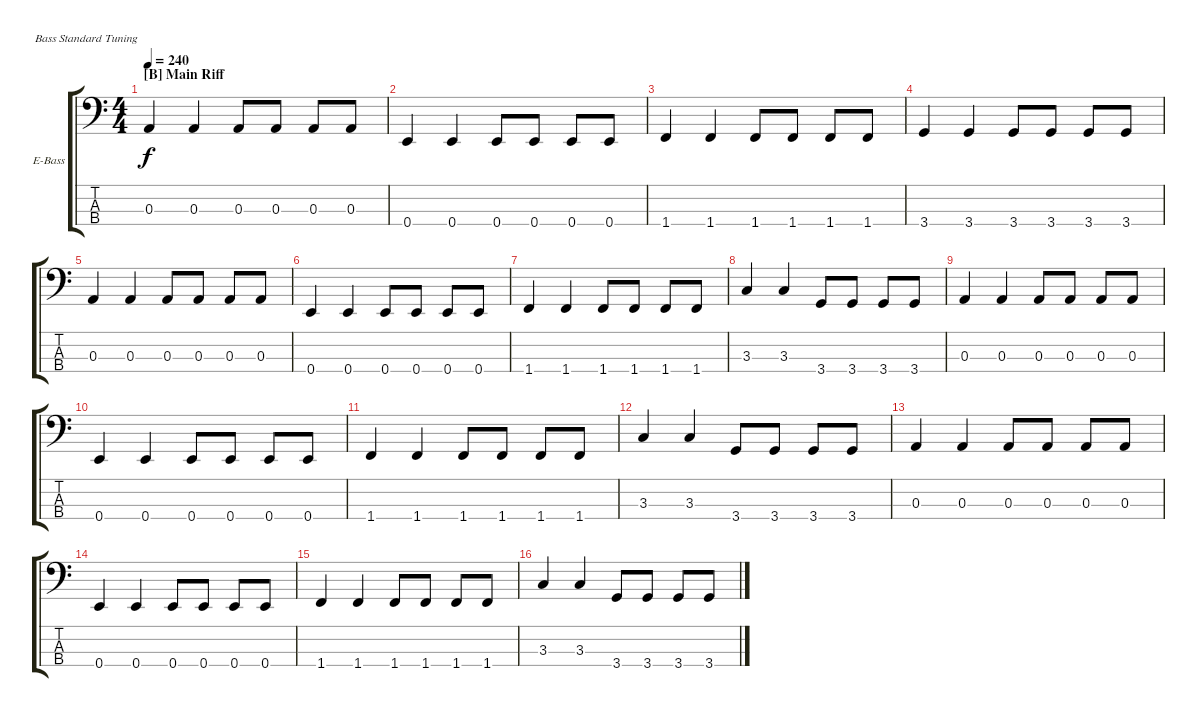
\defaultSystemsLayout 4
\bracketExtendMode groupsimilarinstruments
\firstSystemTrackNameOrientation horizontal
\otherSystemsTrackNameOrientation horizontal
\track ("Electric Bass" "E-Bass") {instrument electricbassfinger}
\staff {score tabs}
\tuning (G2 D2 A1 E1)
\ts (4 4)
\section ("B" "Main Riff")
\tempo 240
\clef f4
\scale
0.333333
\ks c
0.3.4{dy f} 0.3.4 0.3.8 0.3.8 0.3.8 0.3.8 |
\scale
0.333333 0.4.4 0.4.4 0.4.8 0.4.8 0.4.8 0.4.8 |
\scale
0.333333 1.4.4 1.4.4 1.4.8 1.4.8 1.4.8 1.4.8 |
\scale
0.333333 3.4.4 3.4.4 3.4.8 3.4.8 3.4.8 3.4.8 |
\scale
0.333333 0.3.4 0.3.4 0.3.8 0.3.8 0.3.8 0.3.8 |
0.4.4 0.4.4 0.4.8 0.4.8 0.4.8 0.4.8 |
1.4.4 1.4.4 1.4.8 1.4.8 1.4.8 1.4.8 |
3.3.4 3.3.4 3.4.8 3.4.8 3.4.8 3.4.8 |
0.3.4 0.3.4 0.3.8 0.3.8 0.3.8 0.3.8 |
0.4.4 0.4.4 0.4.8 0.4.8 0.4.8 0.4.8 |
1.4.4 1.4.4 1.4.8 1.4.8 1.4.8 1.4.8 |
3.3.4 3.3.4 3.4.8 3.4.8 3.4.8 3.4.8 |
0.3.4 0.3.4 0.3.8 0.3.8 0.3.8 0.3.8 |
0.4.4 0.4.4 0.4.8 0.4.8 0.4.8 0.4.8 |
1.4.4 1.4.4 1.4.8 1.4.8 1.4.8 1.4.8 |
3.3.4 3.3.4 3.4.8 3.4.8 3.4.8 3.4.8
